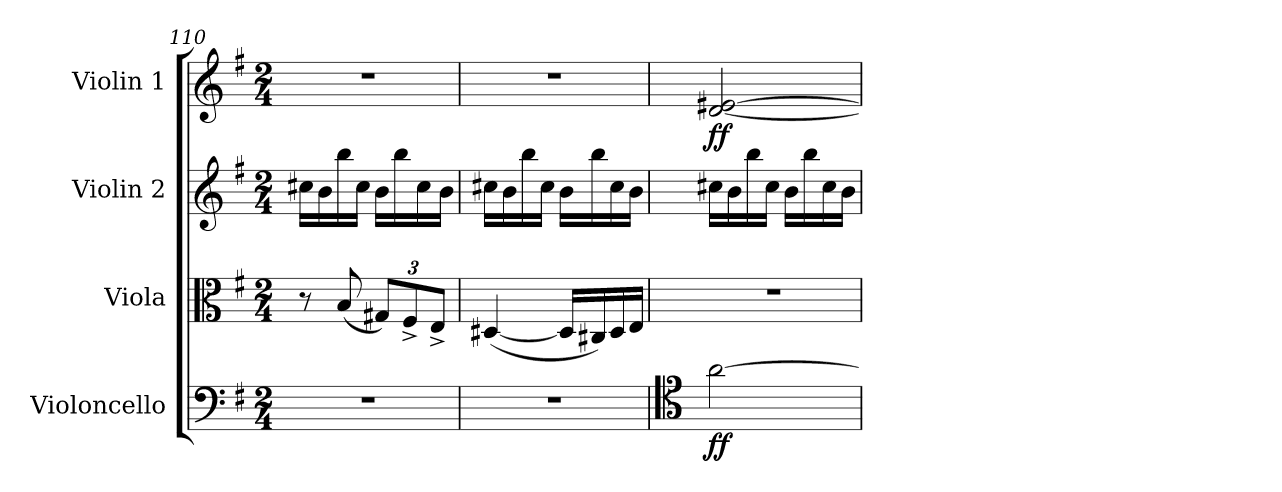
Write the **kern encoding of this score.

**kern	**dynam	**kern	**dynam	**kern	**kern	**dynam
*part4	*part4	*part3	*part3	*part2	*part1	*part1
*staff4	*staff4	*staff3	*staff3	*staff2	*staff1	*staff1
*I"Violoncello	*	*I"Viola	*	*I"Violin 2	*I"Violin 1	*
*I'Vc	*	*I'Vla	*	*I'Vln	*I'Vln	*
*clefF4	*	*clefC3	*	*clefG2	*clefG2	*
*k[f#]	*	*k[f#]	*	*k[f#]	*k[f#]	*
*M2/4	*	*M2/4	*	*M2/4	*M2/4	*
=110	=110	=110	=110	=110	=110	=110
2r	.	8r	.	16cc#X\LL	2r	.
.	.	.	.	16b\	.	.
!	!	!	!LO:DY:b	!	!	!
!	!	!	!LO:DY:n=1:b	!	!	!
.	.	(8B/	ff other-dynamics	16bb\	.	.
.	.	.	.	16cc#\JJ	.	.
*	*	*Xbrackettup	*	*	*	*
.	.	12G#X/L)	.	16b\LL	.	.
.	.	.	.	16bb\	.	.
.	.	12F#^/	.	.	.	.
.	.	.	.	16cc#\	.	.
.	.	12E^/J	.	.	.	.
.	.	.	.	16b\JJ	.	.
=111	=111	=111	=111	=111	=111	=111
2r	.	([4D#X/	.	16cc#X\LL	2r	.
.	.	.	.	16b\	.	.
.	.	.	.	16bb\	.	.
.	.	.	.	16cc#\JJ	.	.
.	.	16D#/LL]	.	16b\LL	.	.
.	.	16C#X/)	.	16bb\	.	.
.	.	16D#/	.	16cc#\	.	.
.	.	16E/JJ	.	16b\JJ	.	.
=112	=112	=112	=112	=112	=112	=112
*clefC4	*	*	*	*	*	*
!	!LO:DY:b	!	!	!	!	!LO:DY:b
[2a\	ff	2r	.	16cc#X\LL	[2d/ [2e#X/	ff
.	.	.	.	16b\	.	.
.	.	.	.	16bb\	.	.
.	.	.	.	16cc#\JJ	.	.
.	.	.	.	16b\LL	.	.
.	.	.	.	16bb\	.	.
.	.	.	.	16cc#\	.	.
.	.	.	.	16b\JJ	.	.
=	=	=	=	=	=	=
*-	*-	*-	*-	*-	*-	*-
